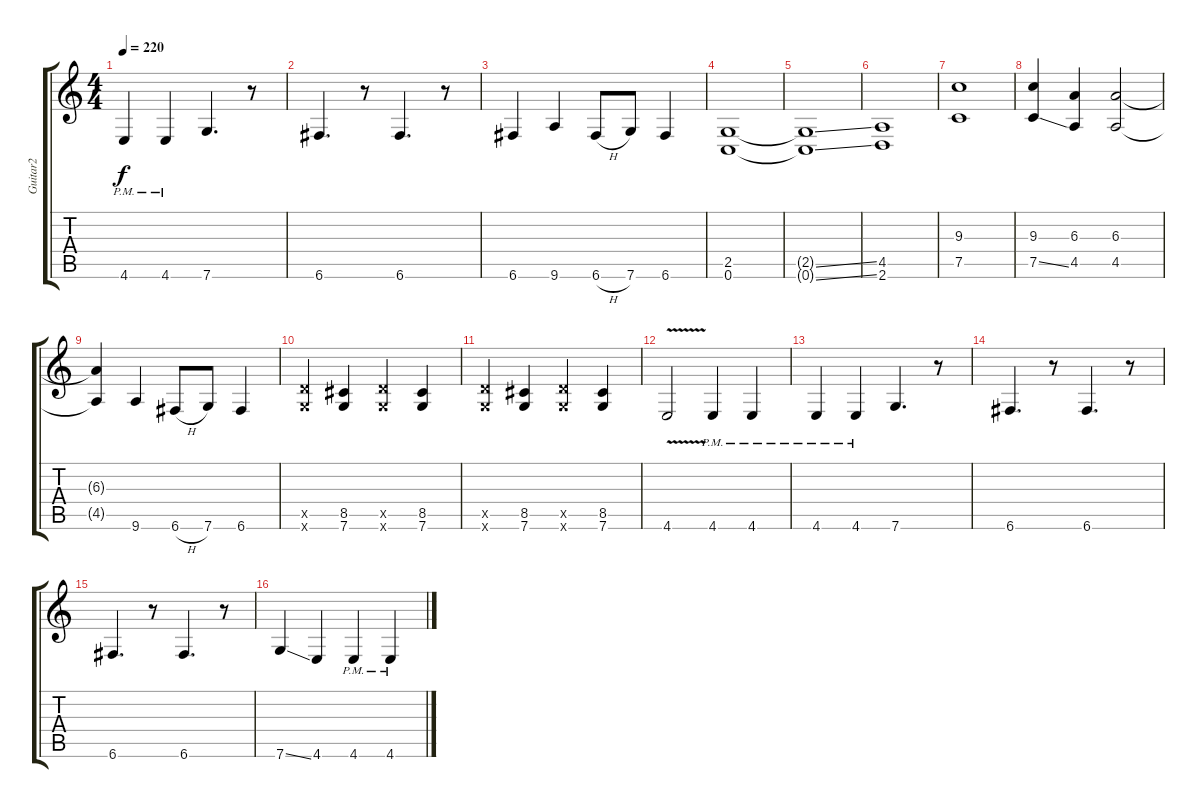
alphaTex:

\track ("Guitar2" "Guitar2") {instrument distortionguitar}
\staff {score tabs}
\tuning (C4 G3 Eb3 Bb2 F2 C2) {hide}
\ts (4 4)
\tempo 220
\clef g2
\ks c
4.6{pm}.4{dy f} 4.6{pm}.4 7.6.4{d} r.8 |
6.6.4{d} r.8 6.6.4{d} r.8 |
6.6.4 9.6.4 6.6{h}.8 7.6.8 6.6.4 |
(2.5 0.6).1 |
(2.5{ss t} 0.6{ss t}).1 |
(4.5 2.6).1 |
(9.3 7.5).1 |
(9.3 7.5{ss}).4 (6.3 4.5).4 (6.3 4.5).2 |
(6.3{t} 4.5{t}).4 9.6.4 6.6{h}.8 7.6.8 6.6.4 |
(9.5{x} 7.6{x}).4 (8.5 7.6).4 (9.5{x} 7.6{x}).4 (8.5 7.6).4 |
(9.5{x} 7.6{x}).4 (8.5 7.6).4 (9.5{x} 7.6{x}).4 (8.5 7.6).4 |
4.6{v}.2 4.6{pm}.4 4.6{pm}.4 |
4.6{pm}.4 4.6{pm}.4 7.6.4{d} r.8 |
6.6.4{d} r.8 6.6.4{d} r.8 |
6.6.4{d} r.8 6.6.4{d} r.8 |
7.6{ss}.4 4.6.4 4.6{pm}.4 4.6{pm}.4
